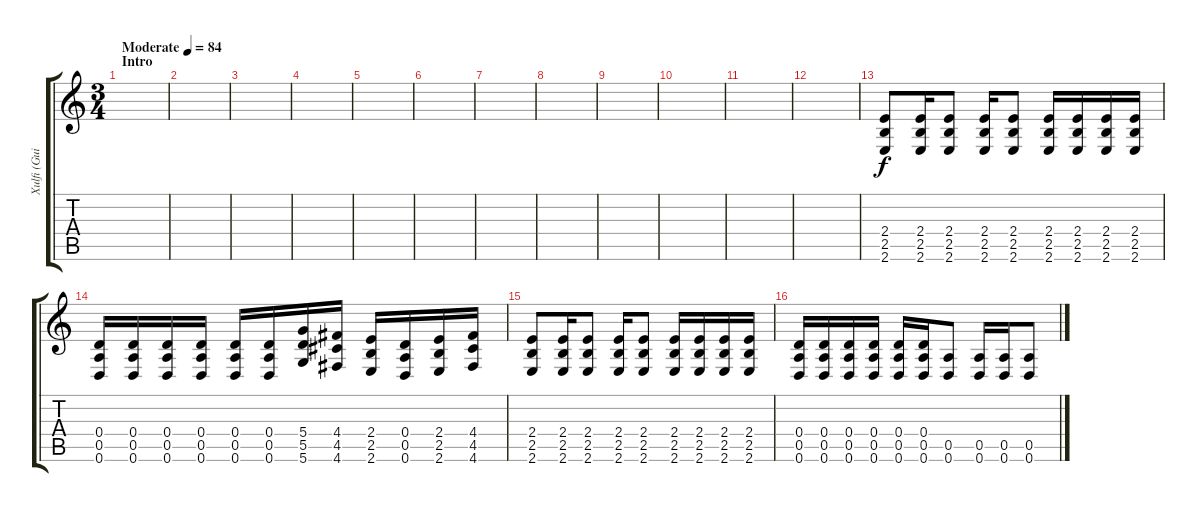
\track ("Xulfi (Guitar 3)" "Xulfi (Gui") {instrument distortionguitar}
\staff {score tabs}
\tuning (E4 B3 G3 D3 A2 D2) {hide}
\ts (3 4)
\section ("" "Intro")
\tempo (84 "Moderate")
\clef g2
\ks c
|
|
|
|
|
|
|
|
|
|
|
|
(2.4 2.5 2.6).8 (2.4 2.5 2.6).16 (2.4 2.5 2.6).8 (2.4 2.5 2.6).16 (2.4 2.5 2.6).8 (2.4 2.5 2.6).16 (2.4 2.5 2.6).16 (2.4 2.5 2.6).16 (2.4 2.5 2.6).16 |
(0.4 0.5 0.6).16 (0.4 0.5 0.6).16 (0.4 0.5 0.6).16 (0.4 0.5 0.6).16 (0.4 0.5 0.6).16 (0.4 0.5 0.6).16 (5.4 5.5 5.6).16 (4.4 4.5 4.6).16 (2.4 2.5 2.6).16 (0.4 0.5 0.6).16 (2.4 2.5 2.6).16 (4.4 4.5 4.6).16 |
(2.4 2.5 2.6).8 (2.4 2.5 2.6).16 (2.4 2.5 2.6).8 (2.4 2.5 2.6).16 (2.4 2.5 2.6).8 (2.4 2.5 2.6).16 (2.4 2.5 2.6).16 (2.4 2.5 2.6).16 (2.4 2.5 2.6).16 |
(0.4 0.5 0.6).16 (0.4 0.5 0.6).16 (0.4 0.5 0.6).16 (0.4 0.5 0.6).16 (0.4 0.5 0.6).16 (0.4 0.5 0.6).16 (0.5 0.6).8 (0.5 0.6).16 (0.5 0.6).16 (0.5 0.6).8
